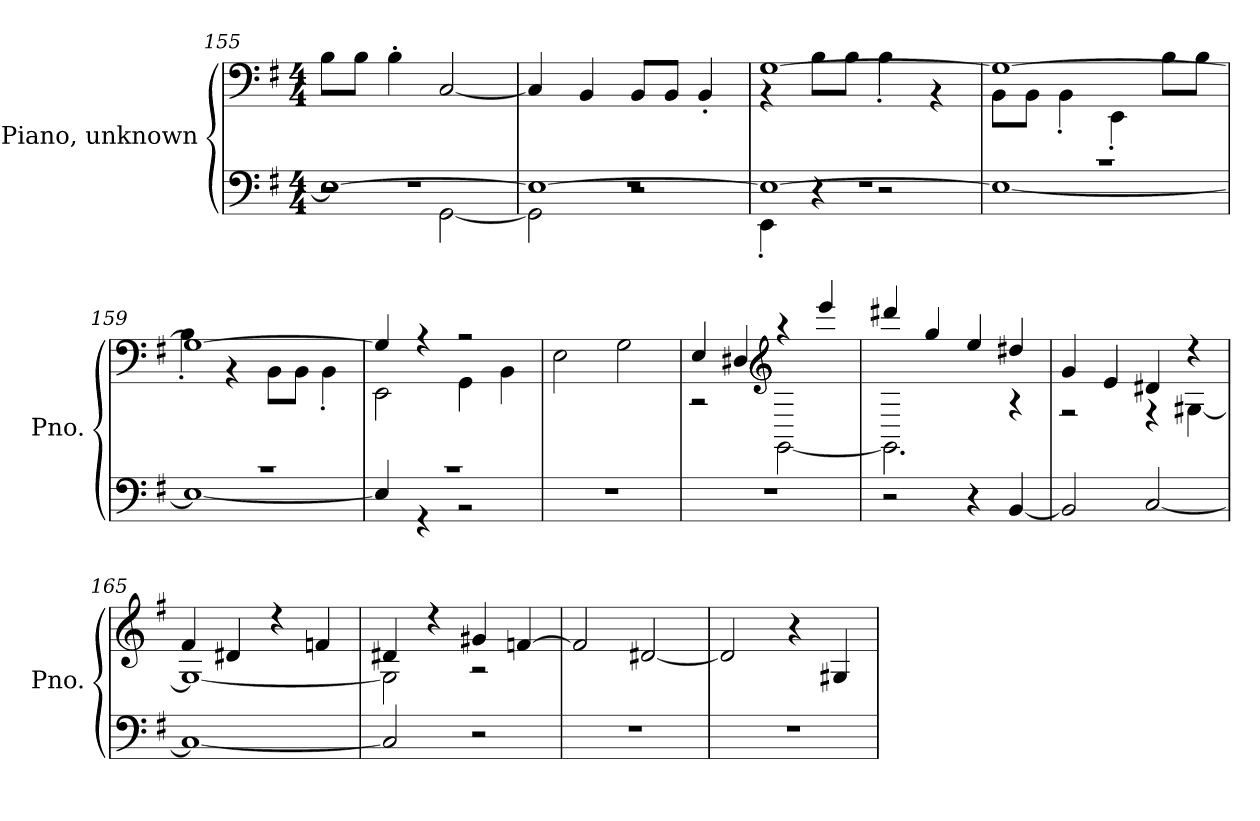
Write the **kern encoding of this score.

**kern	**kern
*part1	*part1
*staff2	*staff1
*I"Piano, unknown	*
*I'Pno.	*
*clefF4	*clefF4
*k[f#]	*k[f#]
*M4/4	*M4/4
=155	=155
*^	*
*	*^	*
1r	2r	1E_	8B\L
.	.	.	8B\J
.	.	.	4B'\
.	[2GG\	.	[2C/
!!LO:LB:g=z
=156	=156	=156	=156
1r	2GG\]	1E_	4C/]
.	.	.	4BB/
.	2r	.	8BB/L
.	.	.	8BB/J
.	.	.	4BB'/
=157	=157	=157	=157
*	*	*	*^
1r	4EE'\	1E_	[1G	4r
.	4r	.	.	8B\L
.	.	.	.	8B\J
.	2r	.	.	4B'\
.	.	.	.	4r
*	*v	*v	*	*
=158	=158	=158	=158
1r	1E_	1G_	8BB\L
.	.	.	8BB\J
.	.	.	4BB'\
.	.	.	4EE'\
.	.	.	8B\L
.	.	.	8B\J
=159	=159	=159	=159
1r	1E_	1G_	4B'\
.	.	.	4r
.	.	.	8BB\L
.	.	.	8BB\J
.	.	.	4BB'\
=160	=160	=160	=160
1r	4E/]	4G/]	2EE\
.	4r	4r	.
.	2r	2r	4GG\
.	.	.	4BB\
*v	*v	*	*
*	*v	*v
=161	=161
1r	2E\
.	2G\
=162	=162
*	*^
1r	4E/	2r
.	4D#X/	.
*	*clefG2	*
.	4r	[2GG\
.	4eee/	.
!!LO:LB:g=z	!!
=163	=163	=163
2r	4ddd#X/	2.GG\]
.	4gg/	.
4r	4ee/	.
[4BB/	4dd#X/	4r
=164	=164	=164
2BB/]	4g/	2r
.	4e/	.
[2C/	4d#X/	4r
.	4r	[4G#X\
=165	=165	=165
1C_	4f#/	1G#_
.	4d#X/	.
.	4r	.
.	4fn/	.
=166	=166	=166
2C/]	4d#X/	2G#\]
.	4r	.
2r	4g#X/	2r
.	[4fn/	.
*	*v	*v
=167	=167
1r	2f/]
.	[2d#X/
=168	=168
1r	2d#/]
.	4r
.	4G#X/
=	=
*-	*-
